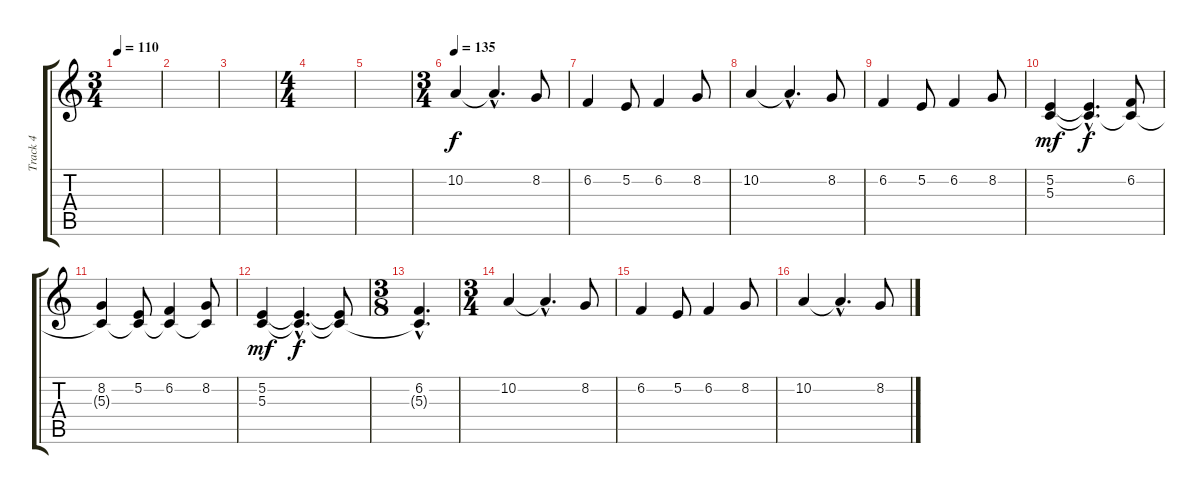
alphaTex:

\track ("Track 4" "Track 4") {instrument churchorgan}
\staff {score tabs}
\tuning (E4 B3 G3 D3 A2 E2) {hide}
\ts (3 4)
\tempo 110
\clef g2
\ks c
|
|
|
\ts (4 4)
|
|
\ts (3 4)
\tempo 135
10.2.4{instrument churchorgan} 10.2{hac t}.4{d} 8.2.8 |
6.2.4 5.2.8 6.2.4 8.2.8 |
10.2.4 10.2{hac t}.4{d} 8.2.8 |
6.2.4 5.2.8 6.2.4 8.2.8 |
(5.2 5.3).4{dy mf} (5.2{hac t} 5.3{hac t}).4{d dy f} (6.2 5.3{t}).8 |
(8.2 5.3{t}).4 (5.2 5.3{t}).8 (6.2 5.3{t}).4 (8.2 5.3{t}).8 |
(5.2 5.3).4{dy mf} (5.2{hac t} 5.3{hac t}).4{d dy f} (5.2{t} 5.3{t}).8 |
\ts (3 8)
(6.2{hac} 5.3{hac t}).4{d} |
\ts (3 4)
10.2.4 10.2{hac t}.4{d} 8.2.8 |
6.2.4 5.2.8 6.2.4 8.2.8 |
10.2.4 10.2{hac t}.4{d} 8.2.8
